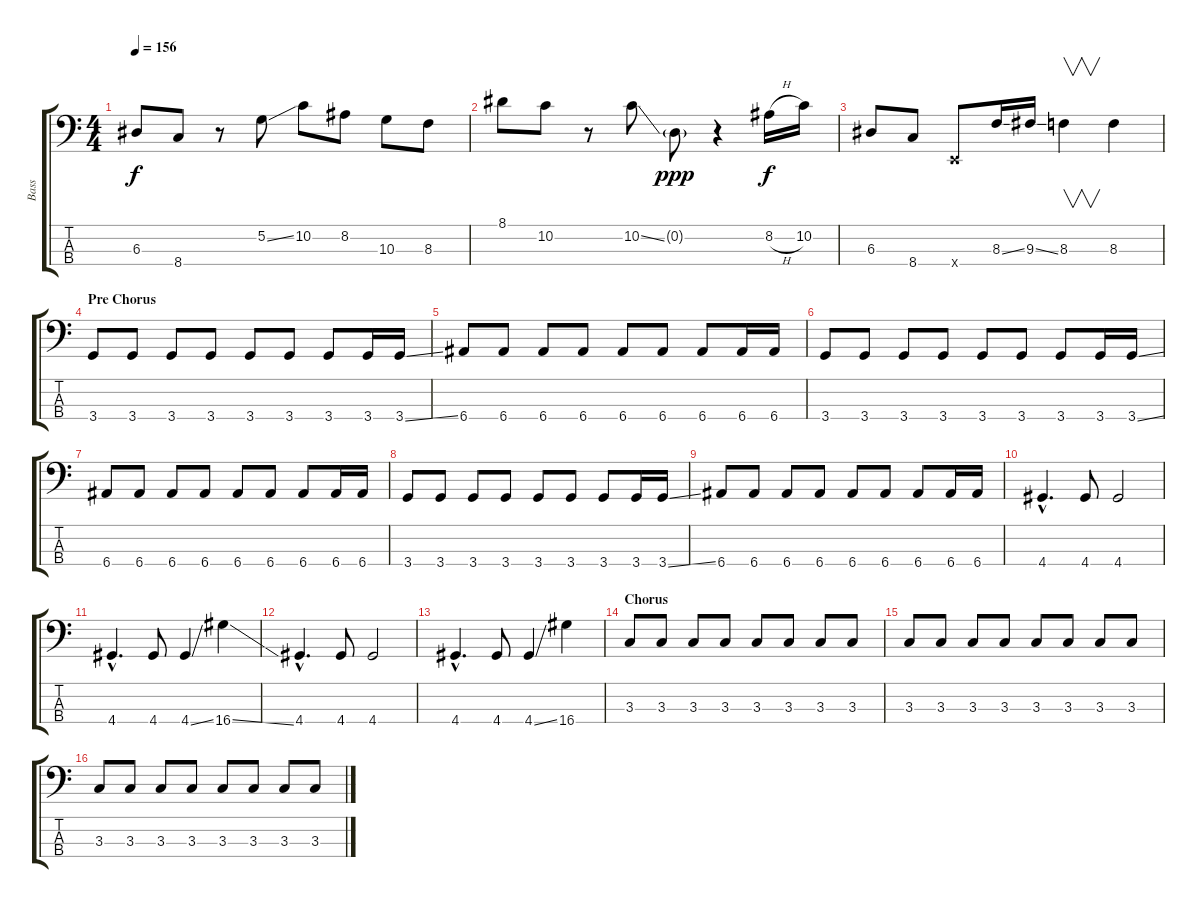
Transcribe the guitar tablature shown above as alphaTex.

\track ("Bass" "Bass") {instrument electricbassfinger}
\staff {score tabs}
\tuning (G2 D2 A1 E1) {hide}
\ts (4 4)
\tempo 156
\clef f4
\ks c
6.3.8{dy f} 8.4.8 r.8 5.2{ss}.8 10.2.8 8.2.8 10.3.8 8.3.8 |
8.1.8 10.2.8 r.8 10.2{ss}.8 0.2{g}.8{dy ppp} r.4 8.2{h}.16{dy f} 10.2.16 |
6.3.8 8.4.8 0.4{x}.8 8.3{ss}.16 9.3{ss}.16 8.3.4{v} 8.3.4 |
\section ("" "Pre Chorus")
3.4.8 3.4.8 3.4.8 3.4.8 3.4.8 3.4.8 3.4.8 3.4.16 3.4{ss}.16 |
6.4.8 6.4.8 6.4.8 6.4.8 6.4.8 6.4.8 6.4.8 6.4.16 6.4.16 |
3.4.8 3.4.8 3.4.8 3.4.8 3.4.8 3.4.8 3.4.8 3.4.16 3.4{ss}.16 |
6.4.8 6.4.8 6.4.8 6.4.8 6.4.8 6.4.8 6.4.8 6.4.16 6.4.16 |
3.4.8 3.4.8 3.4.8 3.4.8 3.4.8 3.4.8 3.4.8 3.4.16 3.4{ss}.16 |
6.4.8 6.4.8 6.4.8 6.4.8 6.4.8 6.4.8 6.4.8 6.4.16 6.4.16 |
4.4{hac}.4{d} 4.4.8 4.4.2 |
4.4{hac}.4{d} 4.4.8 4.4{ss}.4 16.4{ss}.4 |
4.4{hac}.4{d} 4.4.8 4.4.2 |
4.4{hac}.4{d} 4.4.8 4.4{ss}.4 16.4.4 |
\section ("" "Chorus")
3.3.8 3.3.8 3.3.8 3.3.8 3.3.8 3.3.8 3.3.8 3.3.8 |
3.3.8 3.3.8 3.3.8 3.3.8 3.3.8 3.3.8 3.3.8 3.3.8 |
3.3.8 3.3.8 3.3.8 3.3.8 3.3.8 3.3.8 3.3.8 3.3.8
